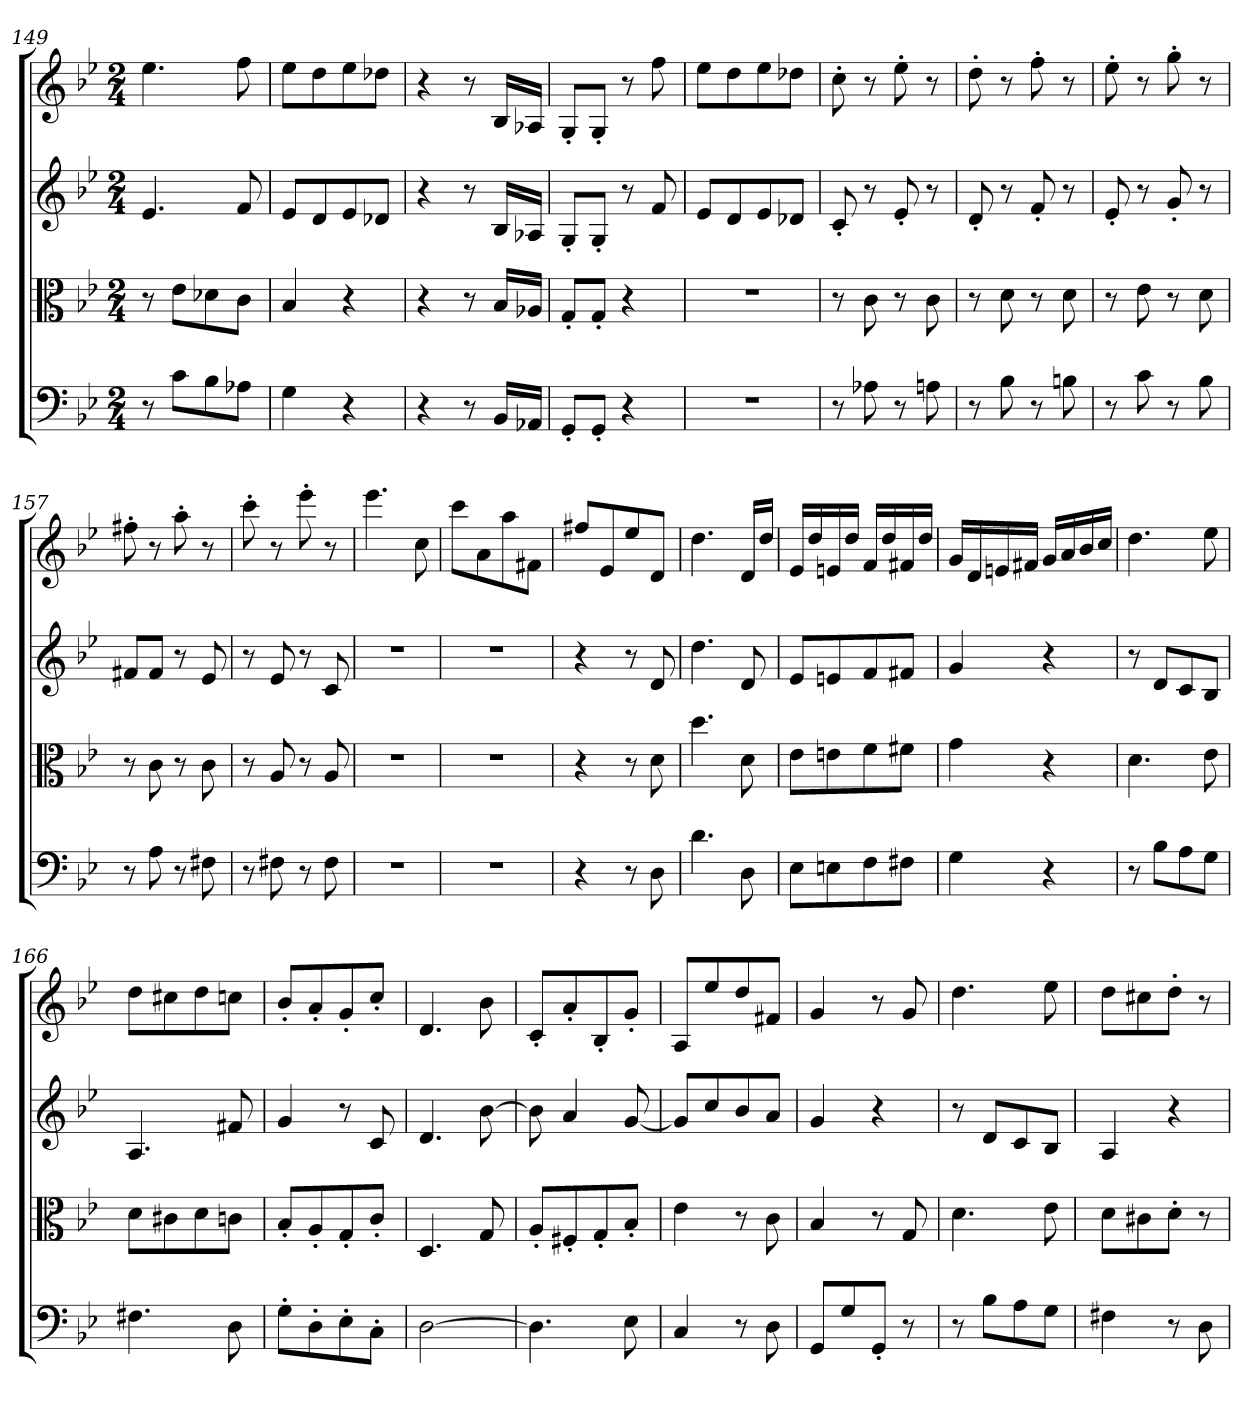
**kern	**kern	**kern	**kern
*part4	*part3	*part2	*part1
*staff4	*staff3	*staff2	*staff1
*clefF4	*clefC3	*clefG2	*clefG2
*k[b-e-]	*k[b-e-]	*k[b-e-]	*k[b-e-]
*g:	*g:	*g:	*g:
*M2/4	*M2/4	*M2/4	*M2/4
=149	=149	=149	=149
8r	8r	4.e-/	4.ee-\
8c\L	8e-\L	.	.
8B-\	8d-X\	.	.
8A-X\J	8c\J	8f/	8ff\
=150	=150	=150	=150
4G\	4B-/	8e-/L	8ee-\L
.	.	8d/	8dd\
4r	4r	8e-/	8ee-\
.	.	8d-X/J	8dd-X\J
=151	=151	=151	=151
4r	4r	4r	4r
8r	8r	8r	8r
16BB-/LL	16B-/LL	16B-/LL	16B-/LL
16AA-X/JJ	16A-X/JJ	16A-X/JJ	16A-X/JJ
=152	=152	=152	=152
8GG'/L	8G'/L	8G'/L	8G'/L
8GG'/J	8G'/J	8G'/J	8G'/J
4r	4r	8r	8r
.	.	8f/	8ff\
=153	=153	=153	=153
2r	2r	8e-/L	8ee-\L
.	.	8d/	8dd\
.	.	8e-/	8ee-\
.	.	8d-X/J	8dd-X\J
=154	=154	=154	=154
8r	8r	8c'/	8cc'\
8A-X\	8c\	8r	8r
8r	8r	8e-'/	8ee-'\
8An\	8c\	8r	8r
=155	=155	=155	=155
8r	8r	8d'/	8dd'\
8B-\	8d\	8r	8r
8r	8r	8f'/	8ff'\
8Bn\	8d\	8r	8r
=156	=156	=156	=156
8r	8r	8e-'/	8ee-'\
8c\	8e-\	8r	8r
8r	8r	8g'/	8gg'\
8B-\	8d\	8r	8r
=157	=157	=157	=157
8r	8r	8f#X/L	8ff#X'\
8A\	8c\	8f#/J	8r
8r	8r	8r	8aa'\
8F#X\	8c\	8e-/	8r
=158	=158	=158	=158
8r	8r	8r	8ccc'\
8F#X\	8A/	8e-/	8r
8r	8r	8r	8eee-'\
8F#\	8A/	8c/	8r
=159	=159	=159	=159
2r	2r	2r	4.eee-\
.	.	.	8cc\
=160	=160	=160	=160
2r	2r	2r	8ccc\L
.	.	.	8a\
.	.	.	8aa\
.	.	.	8f#X\J
=161	=161	=161	=161
4r	4r	4r	8ff#X/L
.	.	.	8e-/
8r	8r	8r	8ee-/
8D\	8d\	8d/	8d/J
=162	=162	=162	=162
4.d\	4.dd\	4.dd\	4.dd\
8D\	8d\	8d/	16d/LL
.	.	.	16dd/JJ
=163	=163	=163	=163
8E-\L	8e-\L	8e-/L	16e-/LL
.	.	.	16dd/
8En\	8en\	8en/	16en/
.	.	.	16dd/JJ
8F\	8f\	8f/	16f/LL
.	.	.	16dd/
8F#X\J	8f#X\J	8f#X/J	16f#X/
.	.	.	16dd/JJ
=164	=164	=164	=164
4G\	4g\	4g/	16g/LL
.	.	.	16d/
.	.	.	16en/
.	.	.	16f#X/JJ
4r	4r	4r	16g/LL
.	.	.	16a/
.	.	.	16b-/
.	.	.	16cc/JJ
=165	=165	=165	=165
8r	4.d\	8r	4.dd\
8B-\L	.	8d/L	.
8A\	.	8c/	.
8G\J	8e-\	8B-/J	8ee-\
=166	=166	=166	=166
4.F#X\	8d\L	4.A/	8dd\L
.	8c#X\	.	8cc#X\
.	8d\	.	8dd\
8D\	8cn\J	8f#X/	8ccn\J
=167	=167	=167	=167
8G'\L	8B-'/L	4g/	8b-'/L
8D'\	8A'/	.	8a'/
8E-'\	8G'/	8r	8g'/
8C'\J	8c'/J	8c/	8cc'/J
=168	=168	=168	=168
[2D\	4.D/	4.d/	4.d/
.	8G/	[8b-\	8b-\
=169	=169	=169	=169
4.D\]	8A'/L	8b-\]	8c'/L
.	8F#X'/	4a/	8a'/
.	8G'/	.	8B-'/
8E-\	8B-'/J	[8g/	8g'/J
=170	=170	=170	=170
4C/	4e-\	8g/L]	8A/L
.	.	8cc/	8ee-/
8r	8r	8b-/	8dd/
8D\	8c\	8a/J	8f#X/J
=171	=171	=171	=171
8GG/L	4B-/	4g/	4g/
8G/	.	.	.
8GG'/J	8r	4r	8r
8r	8G/	.	8g/
=172	=172	=172	=172
8r	4.d\	8r	4.dd\
8B-\L	.	8d/L	.
8A\	.	8c/	.
8G\J	8e-\	8B-/J	8ee-\
=173	=173	=173	=173
4F#X\	8d\L	4A/	8dd\L
.	8c#X\	.	8cc#X\
8r	8d'\J	4r	8dd'\J
8D\	8r	.	8r
=	=	=	=
*-	*-	*-	*-
